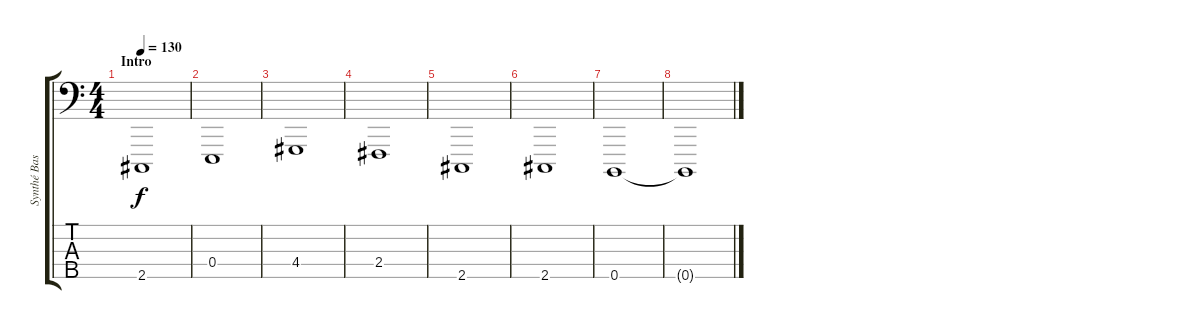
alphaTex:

\track ("Synthé Basse" "Synthé Bas") {instrument lead2sawtooth}
\staff {score tabs}
\tuning (G2 D2 A1 E1 B0) {hide}
\ts (4 4)
\section ("" "Intro")
\tempo 130
\clef f4
\ks c
2.5.1{dy f instrument lead2sawtooth} |
0.4.1 |
4.4.1 |
2.4.1 |
2.5.1 |
2.5.1 |
0.5.1 |
0.5{t}.1
